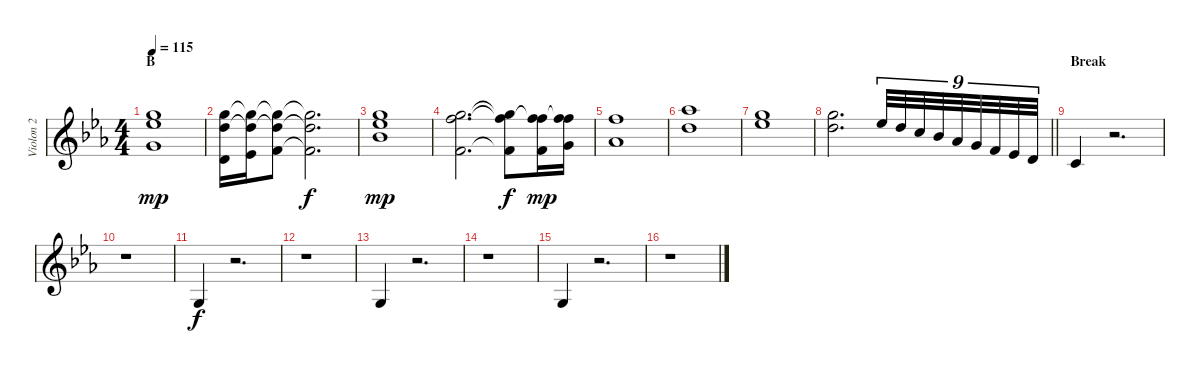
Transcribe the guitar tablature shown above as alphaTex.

\track ("Violon 2" "Violon 2") {instrument stringensemble1}
\staff {score}
\tuning (E4 B3 G3 D3 A2 E2) {hide}
\ts (4 4)
\section ("" "B")
\tempo 115
\clef g2
\ks cminor
(15.1 8.2 20.3).1{dy mp} |
(15.1 3.2 19.3).16 (15.1{t} 4.2 19.3{t}).16 (15.1{t} 6.2 19.3{t}).8 (15.1{t} 6.2{t} 19.3{t}).2{d dy f} |
(15.1 11.2 20.3).1{dy mp} |
(15.1 6.2 22.3).2{d} (15.1{t} 6.2{t} 22.3{t}).8{dy f} (13.1 6.2 22.3{t}).16{dy mp} (13.1 8.2 22.3{t}).16 |
(13.1 9.2).1 |
(16.1 15.2).1 |
(15.1 16.2).1 |
\barLineRight lightlight
(15.1 15.2).2{d} 11.1.32{tu (9 8)} 10.1.32{tu (9 8)} 8.1.32{tu (9 8)} 6.1.32{tu (9 8)} 4.1.32{tu (9 8)} 3.1.32{tu (9 8)} 1.1.32{tu (9 8)} 4.2.32{tu (9 8)} 3.2.32{tu (9 8)} |
\section ("" "Break")
1.2.4 r.2{d} |
r.1 |
0.3.4{dy f} r.2{d} |
r.1 |
0.3.4 r.2{d} |
r.1 |
0.3.4 r.2{d} |
r.1
